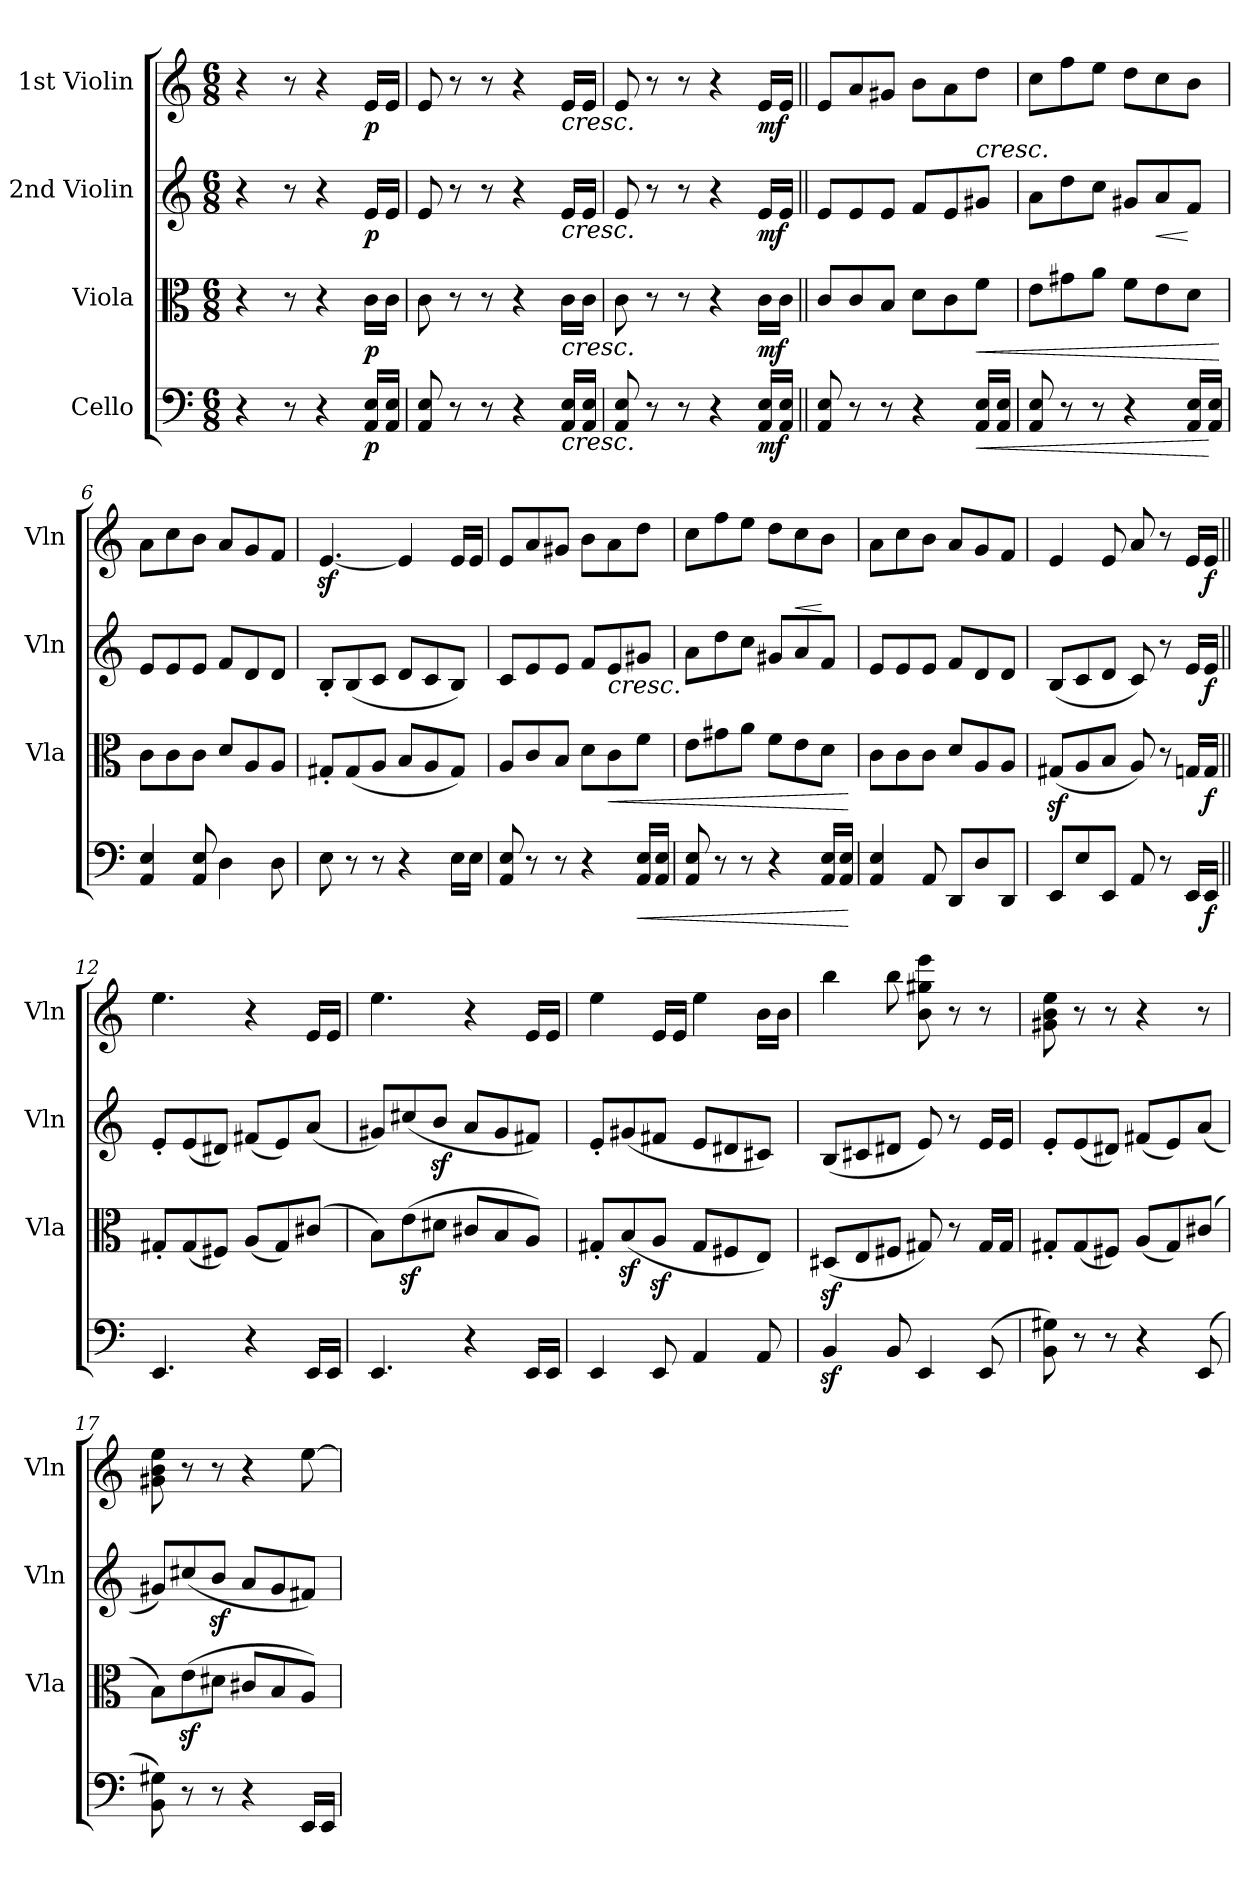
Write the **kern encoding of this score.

**kern	**dynam	**kern	**dynam	**kern	**dynam	**kern	**dynam
*part4	*part4	*part3	*part3	*part2	*part2	*part1	*part1
*staff4	*staff4	*staff3	*staff3	*staff2	*staff2	*staff1	*staff1
*I"Cello	*	*I"Viola	*	*I"2nd Violin	*	*I"1st Violin	*
*	*	*I'Vla	*	*I'Vln	*	*I'Vln	*
*clefF4	*	*clefC3	*	*clefG2	*	*clefG2	*
*k[]	*	*k[]	*	*k[]	*	*k[]	*
*C:	*	*C:	*	*C:	*	*C:	*
*M6/8	*	*M6/8	*	*M6/8	*	*M6/8	*
=1	=1	=1	=1	=1	=1	=1	=1
!	!	!	!	!	!	!	!LO:DY:a
4r	.	4r	.	4r	.	4r	Presto
8r	.	8r	.	8r	.	8r	.
4r	.	4r	.	4r	.	4r	.
!	!LO:DY:b	!	!LO:DY:b	!	!LO:DY:b	!	!LO:DY:b
16AA/ 16E/LL	p	16c\LL	p	16e/LL	p	16e/LL	p
16AA/ 16E/JJ	.	16c\JJ	.	16e/JJ	.	16e/JJ	.
=2	=2	=2	=2	=2	=2	=2	=2
8AA/ 8E/	.	8c\	.	8e/	.	8e/	.
8r	.	8r	.	8r	.	8r	.
8r	.	8r	.	8r	.	8r	.
4r	.	4r	.	4r	.	4r	.
!	!	!	!	!	!	!LO:TX:b:i:t=cresc.	!
!	!	!	!	!LO:TX:b:i:t=cresc.	!	!	!
!	!	!LO:TX:b:i:t=cresc.	!	!	!	!	!
!LO:TX:b:i:t=cresc.	!	!	!	!	!	!	!
16AA/ 16E/LL	.	16c\LL	.	16e/LL	.	16e/LL	.
16AA/ 16E/JJ	.	16c\JJ	.	16e/JJ	.	16e/JJ	.
=3	=3	=3	=3	=3	=3	=3	=3
8AA/ 8E/	.	8c\	.	8e/	.	8e/	.
8r	.	8r	.	8r	.	8r	.
8r	.	8r	.	8r	.	8r	.
4r	.	4r	.	4r	.	4r	.
!	!LO:DY:b	!	!LO:DY:b	!	!LO:DY:b	!	!LO:DY:b
16AA/ 16E/LL	mf	16c\LL	mf	16e/LL	mf	16e/LL	mf
16AA/ 16E/JJ	.	16c\JJ	.	16e/JJ	.	16e/JJ	.
=4||	=4||	=4||	=4||	=4||	=4||	=4||	=4||
8AA/ 8E/	.	8c/L	.	8e/L	.	8e/L	.
8r	.	8c/	.	8e/	.	8a/	.
8r	.	8B/J	.	8e/J	.	8g#X/J	.
4r	.	8d\L	.	8f/L	.	8b\L	.
.	.	8c\	.	8e/	.	8a\	.
!	!LO:HP:b	!	!LO:HP:b	!	!LO:HP:a	!	!
16AA/ 16E/LL	<	8f\J	<	8g#X/J	<	8dd\J	.
16AA/ 16E/JJ	.	.	.	.	.	.	.
=5	=5	=5	=5	=5	=5	=5	=5
8AA/ 8E/	.	8e\L	.	8a\L	.	8cc\L	.
8r	.	8g#X\	.	8dd\	.	8ff\	.
8r	.	8a\J	.	8cc\J	.	8ee\J	.
4r	.	8f\L	.	8g#X/L	.	8dd\L	.
!	!	!	!	!	!LO:HP:b	!	!
.	.	8e\	.	8a/	<	8cc\	.
16AA/ 16E/LL	.	8d\J	.	8f/J	[	8b\J	.
16AA/ 16E/JJ	[	.	.	.	.	.	.
.	.	.	[	.	[	.	.
=6	=6	=6	=6	=6	=6	=6	=6
4AA/ 4E/	.	8c\L	.	8e/L	.	8a\L	.
.	.	8c\	.	8e/	.	8cc\	.
8AA/ 8E/	.	8c\J	.	8e/J	.	8b\J	.
4D\	.	8d/L	.	8f/L	.	8a/L	.
.	.	8A/	.	8d/	.	8g/	.
8D\	.	8A/J	.	8d/J	.	8f/J	.
=7	=7	=7	=7	=7	=7	=7	=7
8E\	.	8G#X'/L	.	8B'/L	.	[4.ez</	.
8r	.	(8G#/	.	(8B/	.	.	.
8r	.	8A/J	.	8c/J	.	.	.
4r	.	8B/L	.	8d/L	.	4e/]	.
.	.	8A/	.	8c/	.	.	.
16E\LL	.	8G#/J)	.	8B/J)	.	16e/LL	.
16E\JJ	.	.	.	.	.	16e/JJ	.
=8	=8	=8	=8	=8	=8	=8	=8
8AA/ 8E/	.	8A/L	.	8c/L	.	8e/L	.
8r	.	8c/	.	8e/	.	8a/	.
8r	.	8B/J	.	8e/J	.	8g#X/J	.
4r	.	8d\L	.	8f/L	.	8b\L	.
!	!	!	!LO:HP:b	!	!LO:HP:b	!	!
.	.	8c\	<	8e/	<	8a\	.
!	!LO:HP:b	!	!	!	!	!	!
16AA/ 16E/LL	<	8f\J	.	8g#X/J	.	8dd\J	.
16AA/ 16E/JJ	.	.	.	.	.	.	.
=9	=9	=9	=9	=9	=9	=9	=9
8AA/ 8E/	.	8e\L	.	8a\L	.	8cc\L	.
8r	.	8g#X\	.	8dd\	.	8ff\	.
8r	.	8a\J	.	8cc\J	.	8ee\J	.
4r	.	8f\L	.	8g#X/L	.	8dd\L	.
!	!	!	!	!	!LO:HP:a	!	!
.	.	8e\	.	8a/	<	8cc\	.
16AA/ 16E/LL	.	8d\J	.	8f/J	[	8b\J	.
16AA/ 16E/JJ	.	.	.	.	.	.	.
.	[	.	[	.	[	.	.
!!LO:LB:g=z
=10	=10	=10	=10	=10	=10	=10	=10
4AA/ 4E/	.	8c\L	.	8e/L	.	8a\L	.
.	.	8c\	.	8e/	.	8cc\	.
8AA/	.	8c\J	.	8e/J	.	8b\J	.
8DD/L	.	8d/L	.	8f/L	.	8a/L	.
8D/	.	8A/	.	8d/	.	8g/	.
8DD/J	.	8A/J	.	8d/J	.	8f/J	.
=11	=11	=11	=11	=11	=11	=11	=11
8EE/L	.	(8G#Xz</L	.	(8B/L	.	4e/	.
8E/	.	8A/	.	8c/	.	.	.
8EE/J	.	8B/J	.	8d/J	.	8e/	.
8AA/	.	8A/)	.	8c/)	.	8a/	.
8r	.	8r	.	8r	.	8r	.
16EE/LL	.	16Gn/LL	.	16e/LL	.	16e/LL	.
!	!LO:DY:b	!	!LO:DY:b	!	!LO:DY:b	!	!LO:DY:b
16EE/JJ	f	16G/JJ	f	16e/JJ	f	16e/JJ	f
=12||	=12||	=12||	=12||	=12||	=12||	=12||	=12||
4.EE/	.	8G#X'/L	.	8e'/L	.	4.ee\	.
.	.	(8G#/	.	(8e/	.	.	.
.	.	8F#X/J)	.	8d#X/J)	.	.	.
4r	.	(8A/L	.	(8f#X/L	.	4r	.
.	.	8G#/)	.	8e/)	.	.	.
16EE/LL	.	(8c#X/J	.	(8a/J	.	16e/LL	.
16EE/JJ	.	.	.	.	.	16e/JJ	.
=13	=13	=13	=13	=13	=13	=13	=13
4.EE/	.	8B\L)	.	8g#X/L)	.	4.ee\	.
.	.	(8ez<\	.	(8cc#X/	.	.	.
.	.	8d#X\J	.	8bz</J	.	.	.
4r	.	8c#X/L	.	8a/L	.	4r	.
.	.	8B/	.	8g#/	.	.	.
16EE/LL	.	8A/J)	.	8f#X/J)	.	16e/LL	.
16EE/JJ	.	.	.	.	.	16e/JJ	.
=14	=14	=14	=14	=14	=14	=14	=14
4EE/	.	8G#X'/L	.	8e'/L	.	4ee\	.
.	.	(8Bz>/	.	(8g#X/	.	.	.
8EE/	.	8Az</J	.	8f#X/J	.	16e/LL	.
.	.	.	.	.	.	16e/JJ	.
4AA/	.	8G#/L	.	8e/L	.	4ee\	.
.	.	8F#X/	.	8d#X/	.	.	.
8AA/	.	8E/J)	.	8c#X/J)	.	16b\LL	.
.	.	.	.	.	.	16b\JJ	.
=15	=15	=15	=15	=15	=15	=15	=15
4BBz>/	.	(8D#Xz>/L	.	(8B/L	.	4bb\	.
.	.	8E/	.	8c#X/	.	.	.
8BB/	.	8F#X/J	.	8d#X/J	.	8bb\	.
4EE/	.	8G#X/)	.	8e/)	.	8b\ 8gg#X\ 8eee\	.
.	.	8r	.	8r	.	8r	.
(8EE/	.	16G#/LL	.	16e/LL	.	8r	.
.	.	16G#/JJ	.	16e/JJ	.	.	.
=16	=16	=16	=16	=16	=16	=16	=16
8BB\ 8G#X\)	.	8G#X'/L	.	8e'/L	.	8g#X\ 8b\ 8ee\	.
8r	.	(8G#/	.	(8e/	.	8r	.
8r	.	8F#X/J)	.	8d#X/J)	.	8r	.
4r	.	(8A/L	.	(8f#X/L	.	4r	.
.	.	8G#/)	.	8e/)	.	.	.
(8EE/	.	(8c#X/J	.	(8a/J	.	8r	.
=17	=17	=17	=17	=17	=17	=17	=17
8BB\ 8G#X\)	.	8B\L)	.	8g#X/L)	.	8g#X\ 8b\ 8ee\	.
8r	.	(8ez<\	.	(8cc#X/	.	8r	.
8r	.	8d#X\J	.	8bz</J	.	8r	.
4r	.	8c#X/L	.	8a/L	.	4r	.
.	.	8B/	.	8g#/	.	.	.
16EE/LL	.	8A/J)	.	8f#X/J)	.	[8ee\	.
16EE/JJ	.	.	.	.	.	.	.
=	=	=	=	=	=	=	=
*-	*-	*-	*-	*-	*-	*-	*-
